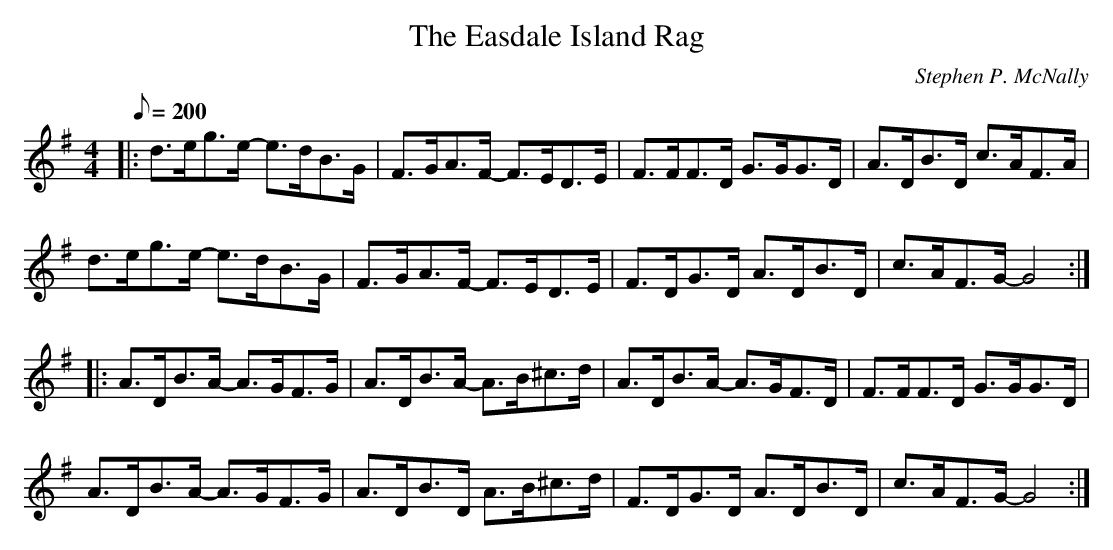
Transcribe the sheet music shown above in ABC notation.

X:1
T:The Easdale Island Rag
M:4/4
L:1/8
Q:200
C:Stephen P. McNally
K:G
|:d>eg>e- e>dB>G|F>GA>F- F>ED>E|F>FF>D G>GG>D|A>DB>D c>AF>A|!
d>eg>e- e>dB>G|F>GA>F- F>ED>E|F>DG>D A>DB>D|c>AF>G- G4:|!
|:A>DB>A- A>GF>G|A>DB>A- A>B^c>d|A>DB>A- A>GF>D|F>FF>D G>GG>D|!
A>DB>A- A>GF>G|A>DB>D A>B^c>d|F>DG>D A>DB>D|c>AF>G- G4:|!
